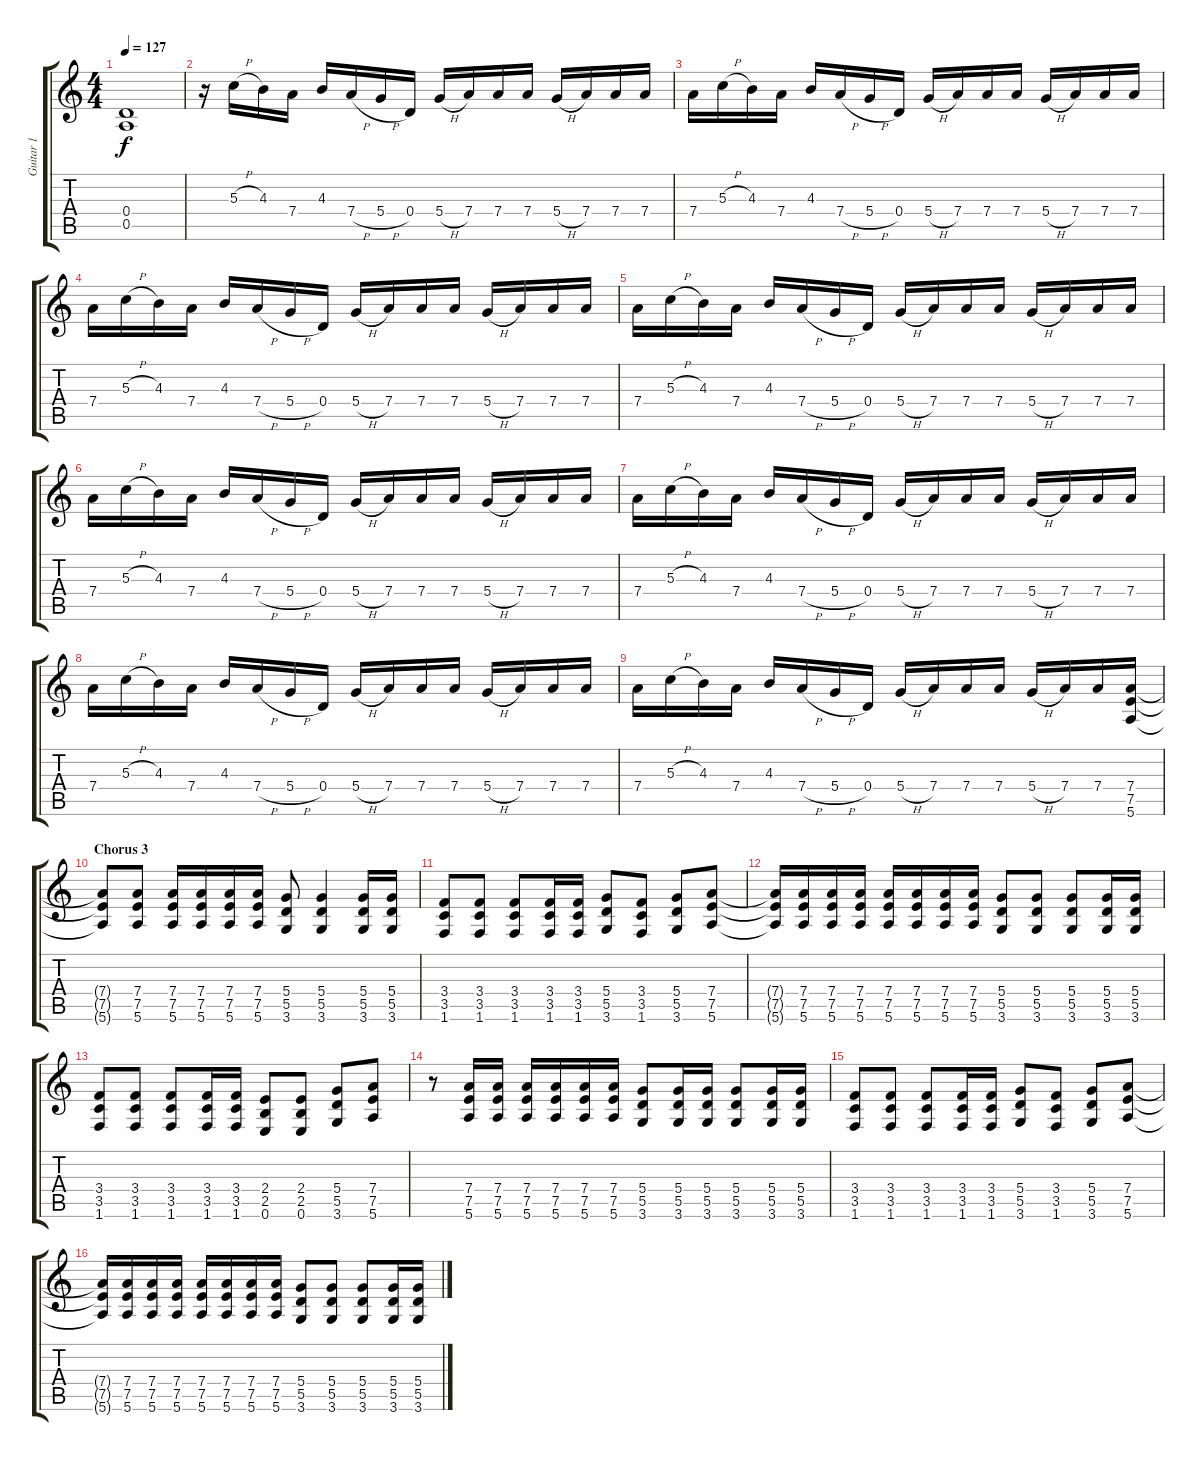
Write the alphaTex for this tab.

\track ("Guitar 1" "Guitar 1") {instrument distortionguitar}
\staff {score tabs}
\tuning (E4 B3 G3 D3 A2 E2) {hide}
\ts (4 4)
\tempo 127
\clef g2
\ks c
(0.4{t} 0.5{t}).1{dy f} |
r.16 5.3{h}.16 4.3.16 7.4.16 4.3.16 7.4{h}.16 5.4{h}.16 0.4.16 5.4{h}.16 7.4.16 7.4.16 7.4.16 5.4{h}.16 7.4.16 7.4.16 7.4.16 |
7.4.16 5.3{h}.16 4.3.16 7.4.16 4.3.16 7.4{h}.16 5.4{h}.16 0.4.16 5.4{h}.16 7.4.16 7.4.16 7.4.16 5.4{h}.16 7.4.16 7.4.16 7.4.16 |
7.4.16 5.3{h}.16 4.3.16 7.4.16 4.3.16 7.4{h}.16 5.4{h}.16 0.4.16 5.4{h}.16 7.4.16 7.4.16 7.4.16 5.4{h}.16 7.4.16 7.4.16 7.4.16 |
7.4.16 5.3{h}.16 4.3.16 7.4.16 4.3.16 7.4{h}.16 5.4{h}.16 0.4.16 5.4{h}.16 7.4.16 7.4.16 7.4.16 5.4{h}.16 7.4.16 7.4.16 7.4.16 |
7.4.16 5.3{h}.16 4.3.16 7.4.16 4.3.16 7.4{h}.16 5.4{h}.16 0.4.16 5.4{h}.16 7.4.16 7.4.16 7.4.16 5.4{h}.16 7.4.16 7.4.16 7.4.16 |
7.4.16 5.3{h}.16 4.3.16 7.4.16 4.3.16 7.4{h}.16 5.4{h}.16 0.4.16 5.4{h}.16 7.4.16 7.4.16 7.4.16 5.4{h}.16 7.4.16 7.4.16 7.4.16 |
7.4.16 5.3{h}.16 4.3.16 7.4.16 4.3.16 7.4{h}.16 5.4{h}.16 0.4.16 5.4{h}.16 7.4.16 7.4.16 7.4.16 5.4{h}.16 7.4.16 7.4.16 7.4.16 |
7.4.16 5.3{h}.16 4.3.16 7.4.16 4.3.16 7.4{h}.16 5.4{h}.16 0.4.16 5.4{h}.16 7.4.16 7.4.16 7.4.16 5.4{h}.16 7.4.16 7.4.16 (7.4 7.5 5.6).16 |
\section ("" "Chorus 3")
(7.4{t} 7.5{t} 5.6{t}).8 (7.4 7.5 5.6).8 (7.4 7.5 5.6).16 (7.4 7.5 5.6).16 (7.4 7.5 5.6).16 (7.4 7.5 5.6).16 (5.4 5.5 3.6).8 (5.4 5.5 3.6).4 (5.4 5.5 3.6).16 (5.4 5.5 3.6).16 |
(3.4 3.5 1.6).8 (3.4 3.5 1.6).8 (3.4 3.5 1.6).8 (3.4 3.5 1.6).16 (3.4 3.5 1.6).16 (5.4 5.5 3.6).8 (3.4 3.5 1.6).8 (5.4 5.5 3.6).8 (7.4 7.5 5.6).8 |
(7.4{t} 7.5{t} 5.6{t}).16 (7.4 7.5 5.6).16 (7.4 7.5 5.6).16 (7.4 7.5 5.6).16 (7.4 7.5 5.6).16 (7.4 7.5 5.6).16 (7.4 7.5 5.6).16 (7.4 7.5 5.6).16 (5.4 5.5 3.6).8 (5.4 5.5 3.6).8 (5.4 5.5 3.6).8 (5.4 5.5 3.6).16 (5.4 5.5 3.6).16 |
(3.4 3.5 1.6).8 (3.4 3.5 1.6).8 (3.4 3.5 1.6).8 (3.4 3.5 1.6).16 (3.4 3.5 1.6).16 (2.4 2.5 0.6).8 (2.4 2.5 0.6).8 (5.4 5.5 3.6).8 (7.4 7.5 5.6).8 |
r.8 (7.4 7.5 5.6).16 (7.4 7.5 5.6).16 (7.4 7.5 5.6).16 (7.4 7.5 5.6).16 (7.4 7.5 5.6).16 (7.4 7.5 5.6).16 (5.4 5.5 3.6).8 (5.4 5.5 3.6).16 (5.4 5.5 3.6).16 (5.4 5.5 3.6).8 (5.4 5.5 3.6).16 (5.4 5.5 3.6).16 |
(3.4 3.5 1.6).8 (3.4 3.5 1.6).8 (3.4 3.5 1.6).8 (3.4 3.5 1.6).16 (3.4 3.5 1.6).16 (5.4 5.5 3.6).8 (3.4 3.5 1.6).8 (5.4 5.5 3.6).8 (7.4 7.5 5.6).8 |
(7.4{t} 7.5{t} 5.6{t}).16 (7.4 7.5 5.6).16 (7.4 7.5 5.6).16 (7.4 7.5 5.6).16 (7.4 7.5 5.6).16 (7.4 7.5 5.6).16 (7.4 7.5 5.6).16 (7.4 7.5 5.6).16 (5.4 5.5 3.6).8 (5.4 5.5 3.6).8 (5.4 5.5 3.6).8 (5.4 5.5 3.6).16 (5.4 5.5 3.6).16
